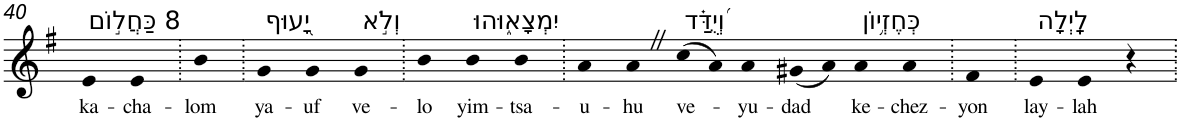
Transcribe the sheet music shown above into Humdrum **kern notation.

**kern	**text
*part1	*part1
*staff1	*staff1
*I"Piano	*
*I'Pno	*
!!LO:PB:g=z
*clefG2	*
*k[f#]	*
*G:	*
=40	=40
!LO:TX:a:t=8 כַּחֲל֣וֹם	!
!	!LO:LY:b
4e	ka-
!	!LO:LY:b
4e	-cha-
=41.	=41.
!	!LO:LY:b
4b	-lom
=42.	=42.
!LO:TX:a:t=יָ֭עוּף	!
!	!LO:LY:b
4g	ya-
!	!LO:LY:b
4g	-uf
!LO:TX:a:t=וְלֹ֣א	!
!	!LO:LY:b
4g	ve-
=43.	=43.
!	!LO:LY:b
4b	-lo
!LO:TX:a:t=יִמְצָא֑וּהוּ	!
!	!LO:LY:b
4b	yim-
!	!LO:LY:b
4b	-tsa-
=44.	=44.
!	!LO:LY:b
4a	-u-
!	!LO:LY:b
4aZ	-hu
!LO:TX:a:t=וְ֝יֻדַּ֗ד	!
!	!LO:LY:b
(8cc	ve-
8a)	.
!	!LO:LY:b
4a	-yu-
!	!LO:LY:b
(8g#X	-dad
8a)	.
!LO:TX:a:t=כְּחֶזְי֥וֹן	!
!	!LO:LY:b
4a	ke-
!	!LO:LY:b
4a	-chez-
=45.	=45.
!	!LO:LY:b
4f#	-yon
=46.	=46.
!LO:TX:a:t=לָֽיְלָה	!
!	!LO:LY:b
4e	lay-
!	!LO:LY:b
4e	-lah
4r	.
=.	=.
*-	*-
